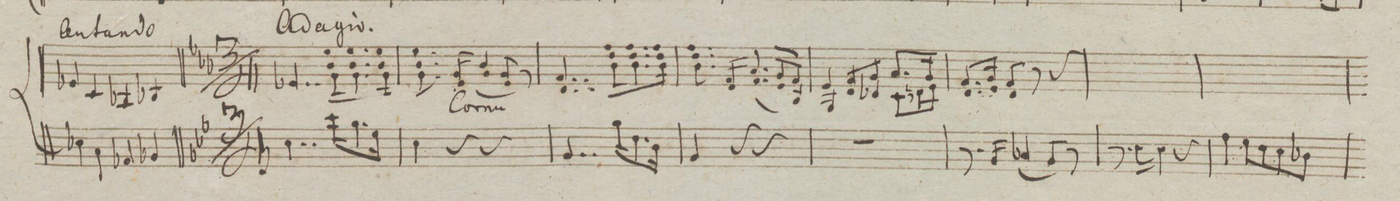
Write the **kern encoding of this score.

**kern	**fba
*I"Organo do Mszy Koronacyney	*
*clefF4	*
*k[]	*
*met(c)	*
*M4/4	*
4E-X\	.
4C\	.
4AA-X/	.
4BB-X/	.
==	==
*-	*-
